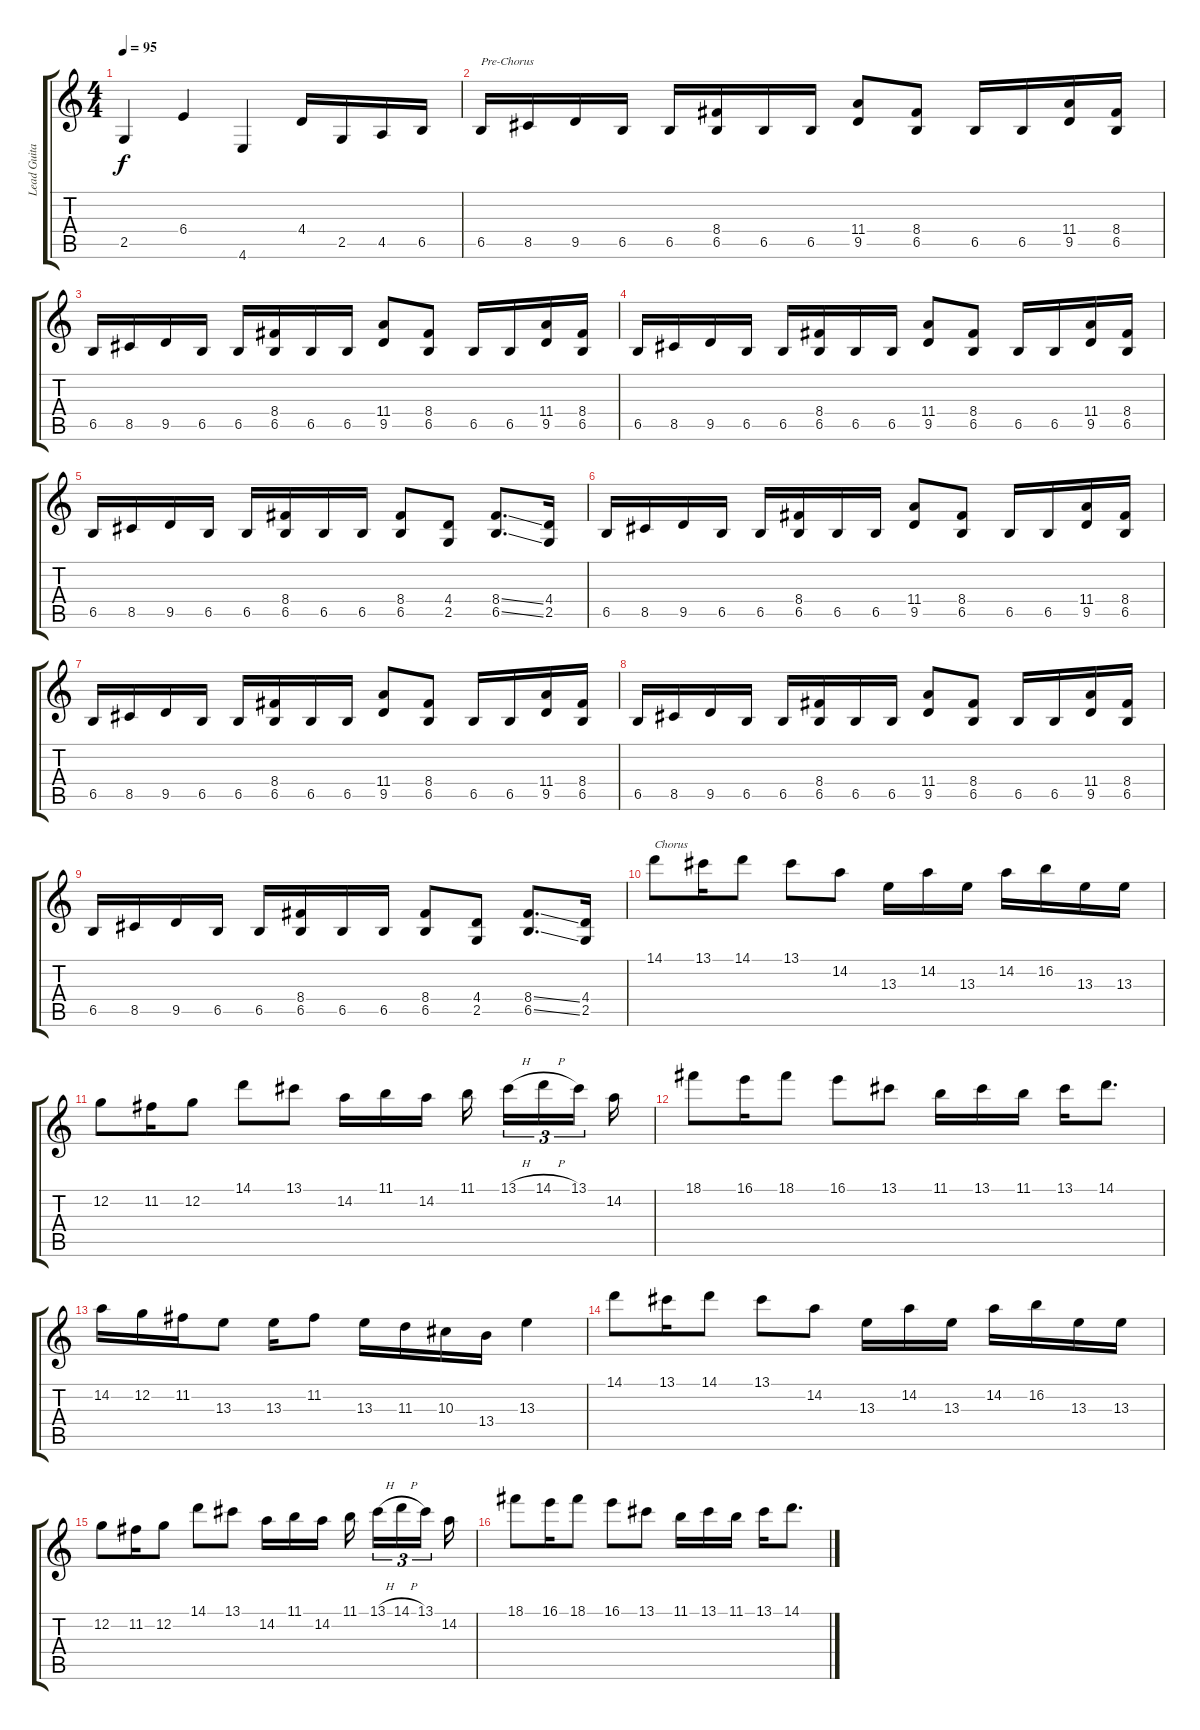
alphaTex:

\track ("Lead Guitar" "Lead Guita") {instrument distortionguitar}
\staff {score tabs}
\tuning (C4 G3 Eb3 Bb2 F2 C2) {hide}
\ts (4 4)
\tempo 95
\clef g2
\ks c
2.5.4{dy f} 6.4.4 4.6.4 4.4.16 2.5.16 4.5.16 6.5.16 |
6.5.16{txt "Pre-Chorus"} 8.5.16 9.5.16 6.5.16 6.5.16 (8.4 6.5).16 6.5.16 6.5.16 (11.4 9.5).8 (8.4 6.5).8 6.5.16 6.5.16 (11.4 9.5).16 (8.4 6.5).16 |
6.5.16 8.5.16 9.5.16 6.5.16 6.5.16 (8.4 6.5).16 6.5.16 6.5.16 (11.4 9.5).8 (8.4 6.5).8 6.5.16 6.5.16 (11.4 9.5).16 (8.4 6.5).16 |
6.5.16 8.5.16 9.5.16 6.5.16 6.5.16 (8.4 6.5).16 6.5.16 6.5.16 (11.4 9.5).8 (8.4 6.5).8 6.5.16 6.5.16 (11.4 9.5).16 (8.4 6.5).16 |
6.5.16 8.5.16 9.5.16 6.5.16 6.5.16 (8.4 6.5).16 6.5.16 6.5.16 (8.4 6.5).8 (4.4 2.5).8 (8.4{ss} 6.5{ss}).8{d} (4.4 2.5).16 |
6.5.16 8.5.16 9.5.16 6.5.16 6.5.16 (8.4 6.5).16 6.5.16 6.5.16 (11.4 9.5).8 (8.4 6.5).8 6.5.16 6.5.16 (11.4 9.5).16 (8.4 6.5).16 |
6.5.16 8.5.16 9.5.16 6.5.16 6.5.16 (8.4 6.5).16 6.5.16 6.5.16 (11.4 9.5).8 (8.4 6.5).8 6.5.16 6.5.16 (11.4 9.5).16 (8.4 6.5).16 |
6.5.16 8.5.16 9.5.16 6.5.16 6.5.16 (8.4 6.5).16 6.5.16 6.5.16 (11.4 9.5).8 (8.4 6.5).8 6.5.16 6.5.16 (11.4 9.5).16 (8.4 6.5).16 |
6.5.16 8.5.16 9.5.16 6.5.16 6.5.16 (8.4 6.5).16 6.5.16 6.5.16 (8.4 6.5).8 (4.4 2.5).8 (8.4{ss} 6.5{ss}).8{d} (4.4 2.5).16 |
14.1.8{txt "Chorus"} 13.1.16 14.1.8 13.1.8 14.2.8 13.3.16 14.2.16 13.3.16 14.2.16 16.2.16 13.3.16 13.3.16 |
12.2.8 11.2.16 12.2.8 14.1.8 13.1.8 14.2.16 11.1.16 14.2.16 11.1.16 13.1{h}.16{tu (3 2)} 14.1{h}.16{tu (3 2)} 13.1.16{tu (3 2)} 14.2.16 |
18.1.8 16.1.16 18.1.8 16.1.8 13.1.8 11.1.16 13.1.16 11.1.16 13.1.16 14.1.8{d} |
14.2.16 12.2.16 11.2.16 13.3.8 13.3.16 11.2.8 13.3.16 11.3.16 10.3.16 13.4.16 13.3.4 |
14.1.8 13.1.16 14.1.8 13.1.8 14.2.8 13.3.16 14.2.16 13.3.16 14.2.16 16.2.16 13.3.16 13.3.16 |
12.2.8 11.2.16 12.2.8 14.1.8 13.1.8 14.2.16 11.1.16 14.2.16 11.1.16 13.1{h}.16{tu (3 2)} 14.1{h}.16{tu (3 2)} 13.1.16{tu (3 2)} 14.2.16 |
18.1.8 16.1.16 18.1.8 16.1.8 13.1.8 11.1.16 13.1.16 11.1.16 13.1.16 14.1.8{d}
